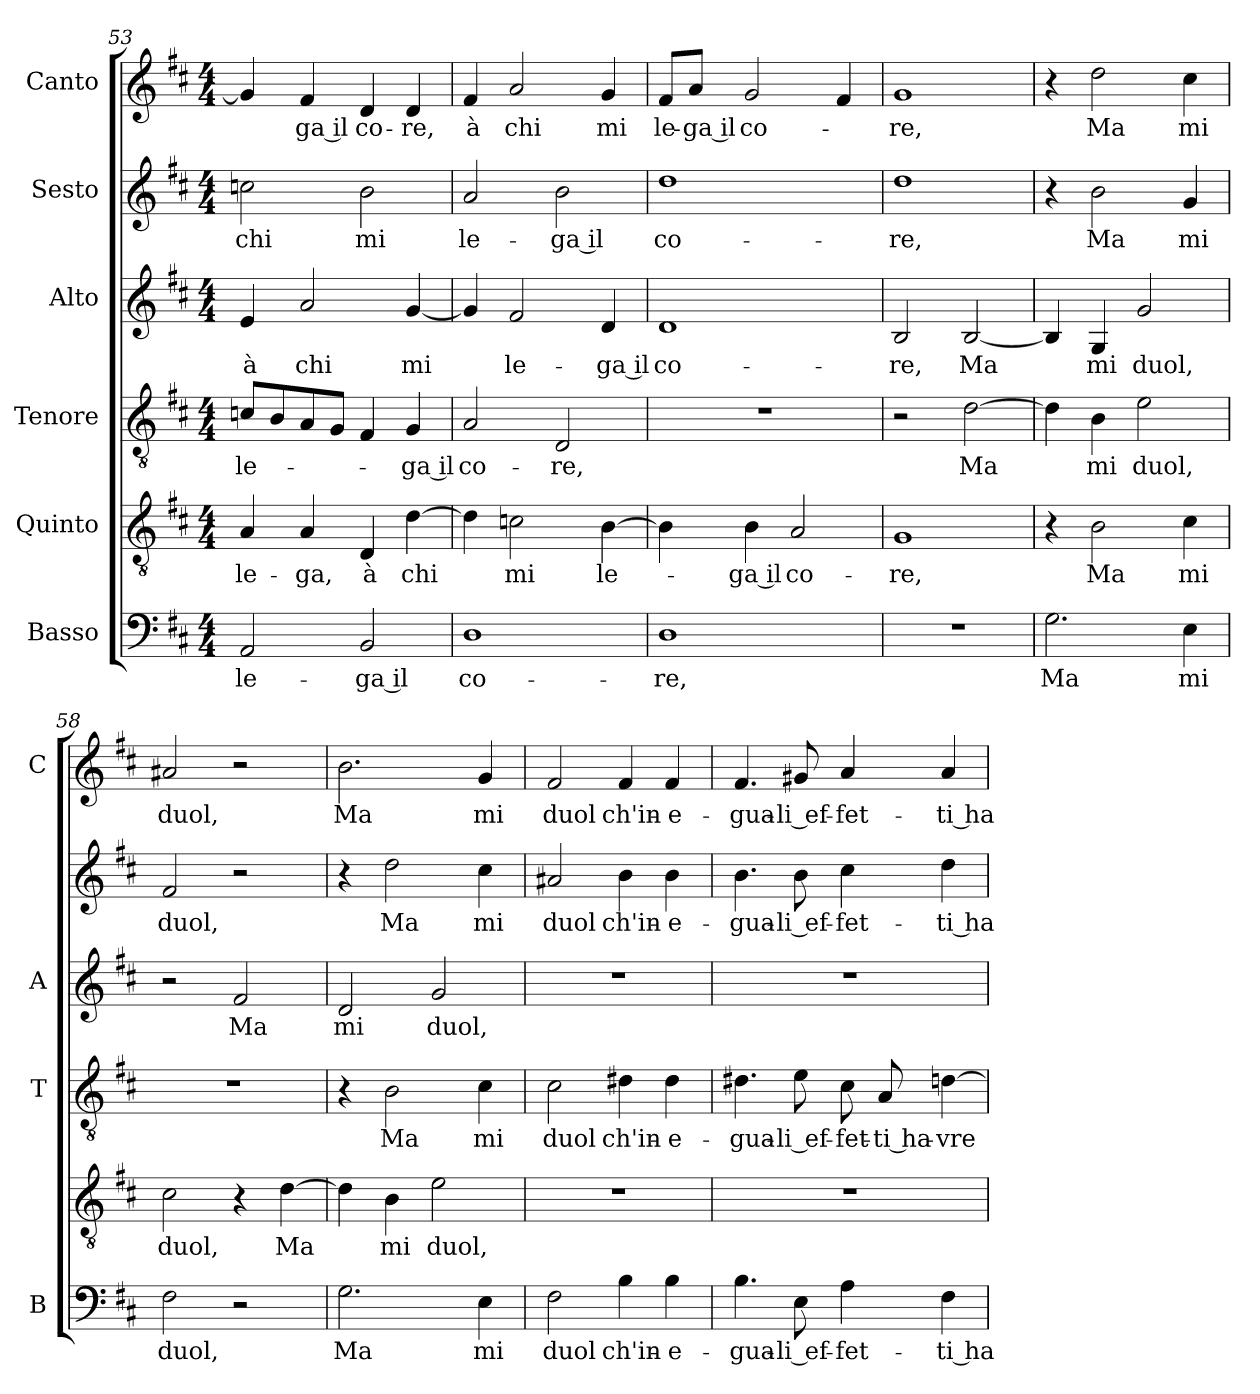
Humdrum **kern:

**kern	**text	**kern	**text	**kern	**text	**kern	**text	**kern	**text	**kern	**text
*part6	*part6	*part5	*part5	*part4	*part4	*part3	*part3	*part2	*part2	*part1	*part1
*staff6	*staff6	*staff5	*staff5	*staff4	*staff4	*staff3	*staff3	*staff2	*staff2	*staff1	*staff1
*I"Basso	*	*I"Quinto	*	*I"Tenore	*	*I"Alto	*	*I"Sesto	*	*I"Canto	*
*I'B	*	*	*	*I'T	*	*I'A	*	*	*	*I'C	*
*clefF4	*	*clefGv2	*	*clefGv2	*	*clefG2	*	*clefG2	*	*clefG2	*
*k[f#c#]	*	*k[f#c#]	*	*k[f#c#]	*	*k[f#c#]	*	*k[f#c#]	*	*k[f#c#]	*
*D:	*	*D:	*	*D:	*	*D:	*	*D:	*	*D:	*
*M4/4	*	*M4/4	*	*M4/4	*	*M4/4	*	*M4/4	*	*M4/4	*
=53	=53	=53	=53	=53	=53	=53	=53	=53	=53	=53	=53
!	!LO:LY:b	!	!LO:LY:b	!	!LO:LY:b	!	!LO:LY:b	!	!LO:LY:b	!	!
2AA/	le-	4A/	le-	8cn/L	le-	4e/	à	2ccn\	chi	4g/]	.
.	.	.	.	8B/	.	.	.	.	.	.	.
!	!	!	!LO:LY:b	!	!	!	!LO:LY:b	!	!	!	!LO:LY:b
.	.	4A/	-ga,	8A/	.	2a/	chi	.	.	4f#/	-ga il
.	.	.	.	8G/J	.	.	.	.	.	.	.
!	!LO:LY:b	!	!LO:LY:b	!	!	!	!	!	!LO:LY:b	!	!LO:LY:b
2BB/	-ga il	4D/	à	4F#/	.	.	.	2b\	mi	4d/	co-
!	!	!	!LO:LY:b	!	!LO:LY:b	!	!LO:LY:b	!	!	!	!LO:LY:b
.	.	[4d\	chi	4G/	-ga il	[4g/	mi	.	.	4d/	-re,
=54	=54	=54	=54	=54	=54	=54	=54	=54	=54	=54	=54
!	!LO:LY:b	!	!	!	!LO:LY:b	!	!	!	!LO:LY:b	!	!LO:LY:b
1D	co-	4d\]	.	2A/	co-	4g/]	.	2a/	le-	4f#/	à
!	!	!	!LO:LY:b	!	!	!	!LO:LY:b	!	!	!	!LO:LY:b
.	.	2cn\	mi	.	.	2f#/	le-	.	.	2a/	chi
!	!	!	!	!	!LO:LY:b	!	!	!	!LO:LY:b	!	!
.	.	.	.	2D/	-re,	.	.	2b\	-ga il	.	.
!	!	!	!LO:LY:b	!	!	!	!LO:LY:b	!	!	!	!LO:LY:b
.	.	[4B\	le-	.	.	4d/	-ga il	.	.	4g/	mi
=55	=55	=55	=55	=55	=55	=55	=55	=55	=55	=55	=55
!	!LO:LY:b	!	!	!	!	!	!LO:LY:b	!	!LO:LY:b	!	!LO:LY:b
1D	-re,	4B\]	.	1r	.	1d	co-	1dd	co-	8f#/L	le-
!	!	!	!	!	!	!	!	!	!	!	!LO:LY:b
.	.	.	.	.	.	.	.	.	.	8a/J	-ga il
!	!	!	!LO:LY:b	!	!	!	!	!	!	!	!LO:LY:b
.	.	4B\	-ga il	.	.	.	.	.	.	2g/	co-
!	!	!	!LO:LY:b	!	!	!	!	!	!	!	!
.	.	2A/	co-	.	.	.	.	.	.	.	.
.	.	.	.	.	.	.	.	.	.	4f#/	.
=56	=56	=56	=56	=56	=56	=56	=56	=56	=56	=56	=56
!	!	!	!LO:LY:b	!	!	!	!LO:LY:b	!	!LO:LY:b	!	!LO:LY:b
1r	.	1G	-re,	2r	.	2B/	-re,	1dd	-re,	1g	-re,
!	!	!	!	!	!LO:LY:b	!	!LO:LY:b	!	!	!	!
.	.	.	.	[2d\	Ma	[2B/	Ma	.	.	.	.
=57	=57	=57	=57	=57	=57	=57	=57	=57	=57	=57	=57
!	!LO:LY:b	!	!	!	!	!	!	!	!	!	!
2.G\	Ma	4r	.	4d\]	.	4B/]	.	4r	.	4r	.
!	!	!	!LO:LY:b	!	!LO:LY:b	!	!LO:LY:b	!	!LO:LY:b	!	!LO:LY:b
.	.	2B\	Ma	4B\	mi	4G/	mi	2b\	Ma	2dd\	Ma
!	!	!	!	!	!LO:LY:b	!	!LO:LY:b	!	!	!	!
.	.	.	.	2e\	duol,	2g/	duol,	.	.	.	.
!	!LO:LY:b	!	!LO:LY:b	!	!	!	!	!	!LO:LY:b	!	!LO:LY:b
4E\	mi	4c#\	mi	.	.	.	.	4g/	mi	4cc#\	mi
=58	=58	=58	=58	=58	=58	=58	=58	=58	=58	=58	=58
!	!LO:LY:b	!	!LO:LY:b	!	!	!	!	!	!LO:LY:b	!	!LO:LY:b
2F#\	duol,	2c#\	duol,	1r	.	2r	.	2f#/	duol,	2a#X/	duol,
!	!	!	!	!	!	!	!LO:LY:b	!	!	!	!
2r	.	4r	.	.	.	2f#/	Ma	2r	.	2r	.
!	!	!	!LO:LY:b	!	!	!	!	!	!	!	!
.	.	[4d\	Ma	.	.	.	.	.	.	.	.
=59	=59	=59	=59	=59	=59	=59	=59	=59	=59	=59	=59
!	!LO:LY:b	!	!	!	!	!	!LO:LY:b	!	!	!	!LO:LY:b
2.G\	Ma	4d\]	.	4r	.	2d/	mi	4r	.	2.b\	Ma
!	!	!	!LO:LY:b	!	!LO:LY:b	!	!	!	!LO:LY:b	!	!
.	.	4B\	mi	2B\	Ma	.	.	2dd\	Ma	.	.
!	!	!	!LO:LY:b	!	!	!	!LO:LY:b	!	!	!	!
.	.	2e\	duol,	.	.	2g/	duol,	.	.	.	.
!	!LO:LY:b	!	!	!	!LO:LY:b	!	!	!	!LO:LY:b	!	!LO:LY:b
4E\	mi	.	.	4c#\	mi	.	.	4cc#\	mi	4g/	mi
!!LO:PB:g=z
=60	=60	=60	=60	=60	=60	=60	=60	=60	=60	=60	=60
!	!LO:LY:b	!	!	!	!LO:LY:b	!	!	!	!LO:LY:b	!	!LO:LY:b
2F#\	duol	1r	.	2c#\	duol	1r	.	2a#X/	duol	2f#/	duol
!	!LO:LY:b	!	!	!	!LO:LY:b	!	!	!	!LO:LY:b	!	!LO:LY:b
4B\	ch'in-	.	.	4d#X\	ch'in-	.	.	4b\	ch'in-	4f#/	ch'in-
!	!LO:LY:b	!	!	!	!LO:LY:b	!	!	!	!LO:LY:b	!	!LO:LY:b
4B\	-e-	.	.	4d#\	-e-	.	.	4b\	-e-	4f#/	-e-
=61	=61	=61	=61	=61	=61	=61	=61	=61	=61	=61	=61
!	!LO:LY:b	!	!	!	!LO:LY:b	!	!	!	!LO:LY:b	!	!LO:LY:b
4.B\	-gua-	1r	.	4.d#X\	-gua-	1r	.	4.b\	-gua-	4.f#/	-gua-
!	!LO:LY:b	!	!	!	!LO:LY:b	!	!	!	!LO:LY:b	!	!LO:LY:b
8E\	-li ef-	.	.	8e\	-li ef-	.	.	8b\	-li ef-	8g#X/	-li ef-
!	!LO:LY:b	!	!	!	!LO:LY:b	!	!	!	!LO:LY:b	!	!LO:LY:b
4A\	-fet-	.	.	8c#\	-fet-	.	.	4cc#\	-fet-	4a/	-fet-
!	!	!	!	!	!LO:LY:b	!	!	!	!	!	!
.	.	.	.	8A/	-ti ha-	.	.	.	.	.	.
!	!LO:LY:b	!	!	!	!LO:LY:b	!	!	!	!LO:LY:b	!	!LO:LY:b
4F#\	-ti ha-	.	.	[4dn\	-vre-	.	.	4dd\	-ti ha-	4a/	-ti ha-
=	=	=	=	=	=	=	=	=	=	=	=
*-	*-	*-	*-	*-	*-	*-	*-	*-	*-	*-	*-
